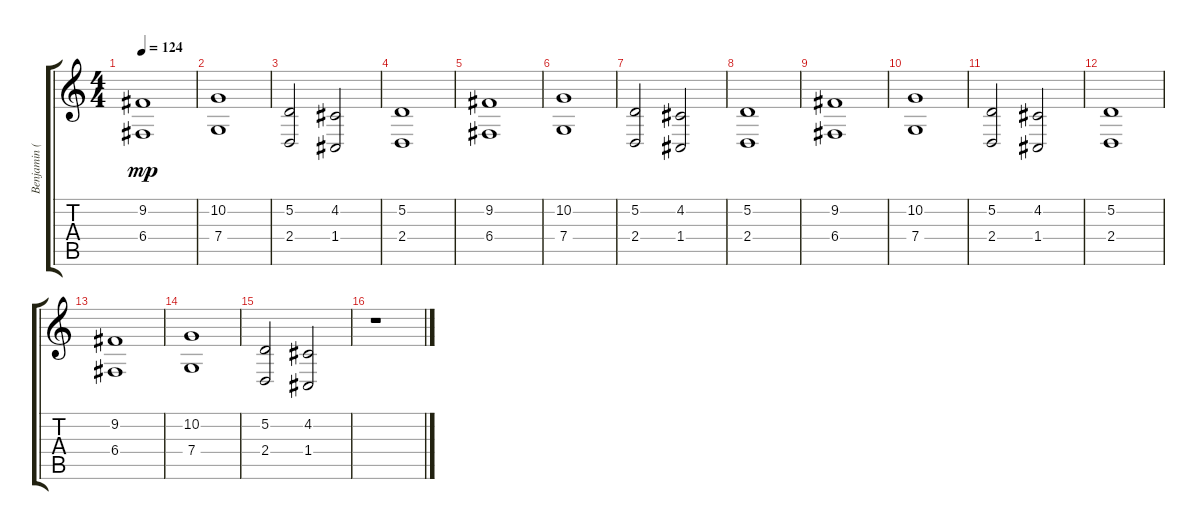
\track ("Benjamin (KeybMid)" "Benjamin (") {instrument churchorgan}
\staff {score tabs}
\tuning (D4 A3 F3 C3 G2 D2) {hide}
\ts (4 4)
\tempo 124
\clef g2
\ks c
(9.2 6.4).1{dy mp} |
(10.2 7.4).1 |
(5.2 2.4).2 (4.2 1.4).2 |
(5.2 2.4).1 |
(9.2 6.4).1 |
(10.2 7.4).1 |
(5.2 2.4).2 (4.2 1.4).2 |
(5.2 2.4).1 |
(9.2 6.4).1 |
(10.2 7.4).1 |
(5.2 2.4).2 (4.2 1.4).2 |
(5.2 2.4).1 |
(9.2 6.4).1 |
(10.2 7.4).1 |
(5.2 2.4).2 (4.2 1.4).2 |
r.1
